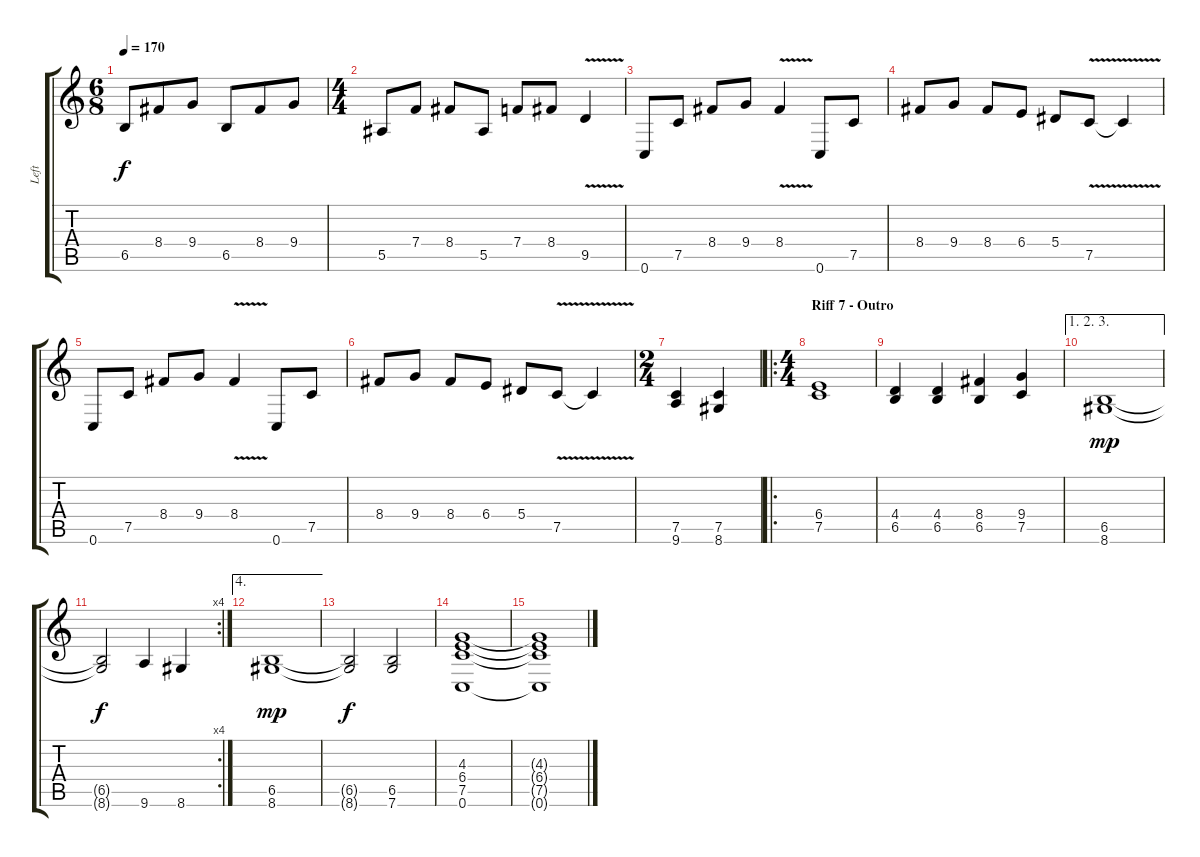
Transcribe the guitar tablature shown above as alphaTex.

\track ("Left" "Left") {instrument distortionguitar}
\staff {score tabs}
\tuning (C4 G3 Eb3 Bb2 F2 C2) {hide}
\ts (6 8)
\tempo 170
\clef g2
\ks c
6.5.8{dy f} 8.4.8 9.4.8 6.5.8 8.4.8 9.4.8 |
\ts (4 4)
5.5.8 7.4.8 8.4.8 5.5.8 7.4.8 8.4.8 9.5{v}.4 |
0.6.8 7.5.8 8.4.8 9.4.8 8.4{v}.4 0.6.8 7.5.8 |
8.4.8 9.4.8 8.4.8 6.4.8 5.4.8 7.5{v}.8 7.5{t}.4 |
0.6.8 7.5.8 8.4.8 9.4.8 8.4{v}.4 0.6.8 7.5.8 |
8.4.8 9.4.8 8.4.8 6.4.8 5.4.8 7.5{v}.8 7.5{t}.4 |
\ts (2 4)
(7.5 9.6).4 (7.5 8.6).4 |
\ro
\ts (4 4)
\section ("" "Riff 7 - Outro")
(6.4 7.5).1 |
(4.4 6.5).4 (4.4 6.5).4 (8.4 6.5).4 (9.4 7.5).4 |
\ae (1 2 3)
(6.5 8.6).1{dy mp} |
\rc 4
(6.5{t} 8.6{t}).2{dy f} 9.6.4 8.6.4 |
\ae 4
(6.5 8.6).1{dy mp} |
(6.5{t} 8.6{t}).2{dy f} (6.5 7.6).2 |
(4.3 6.4 7.5 0.6).1 |
(4.3{t} 6.4{t} 7.5{t} 0.6{t}).1
